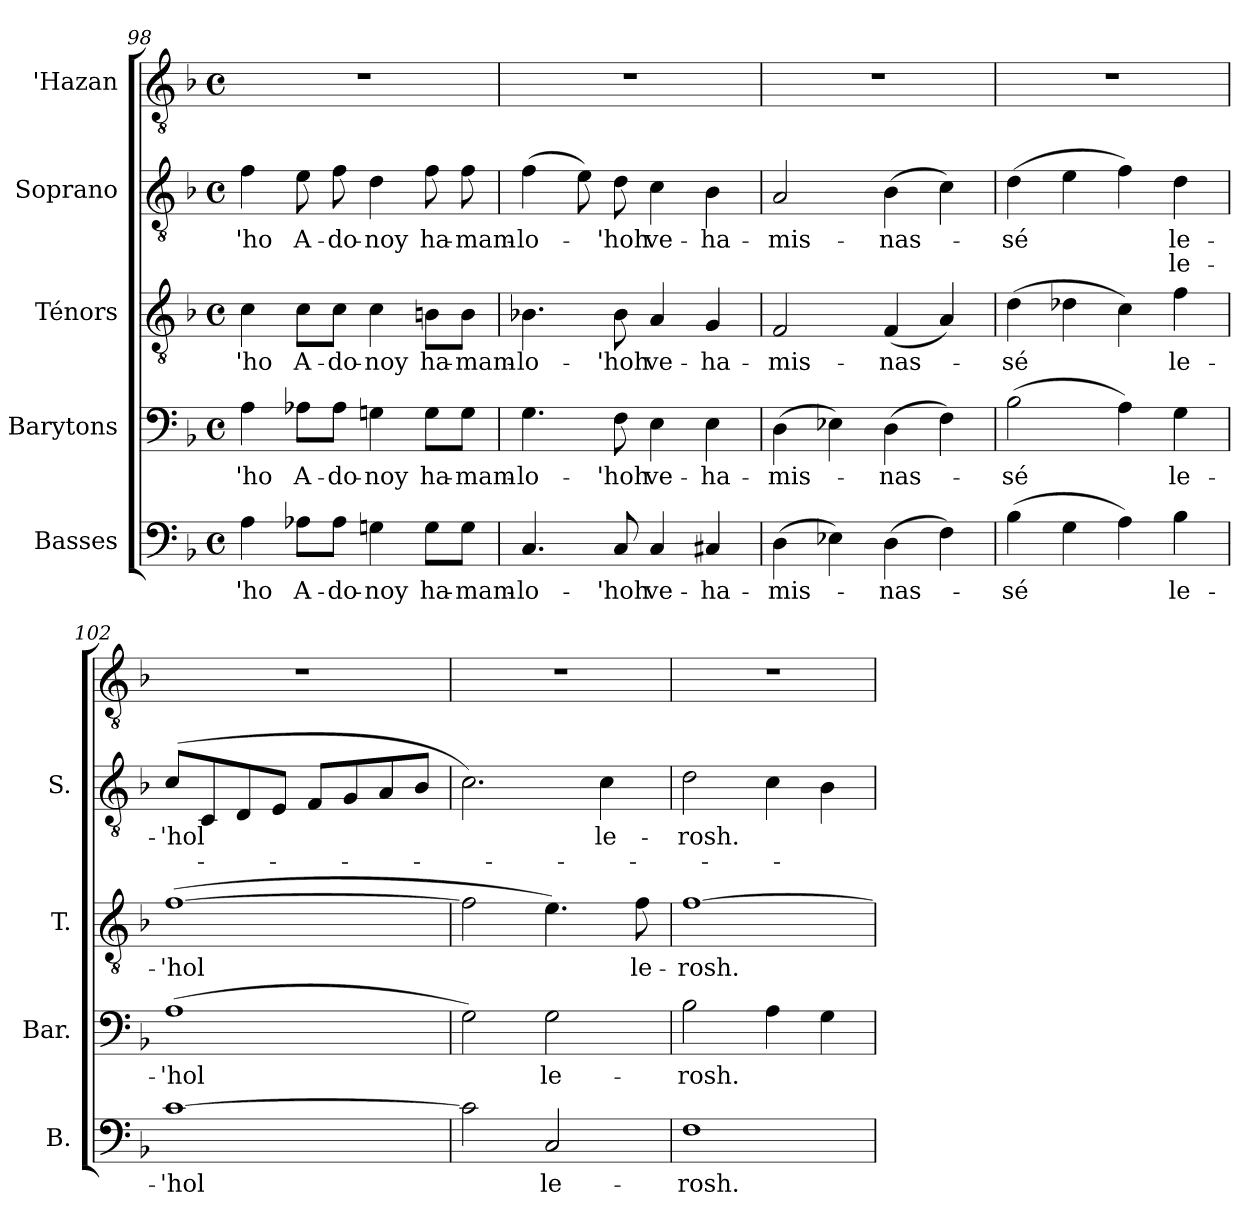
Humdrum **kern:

**kern	**text	**kern	**text	**kern	**text	**kern	**text	**text	**kern
*part5	*part5	*part4	*part4	*part3	*part3	*part2	*part2	*part2	*part1
*staff5	*staff5	*staff4	*staff4	*staff3	*staff3	*staff2	*staff2	*staff2	*staff1
*I"Basses	*	*I"Barytons	*	*I"Ténors	*	*I"Soprano	*	*	*I"'Hazan
*I'B.	*	*I'Bar.	*	*I'T.	*	*I'S.	*	*	*I''H.
*clefF4	*	*clefF4	*	*clefGv2	*	*clefGv2	*	*	*clefGv2
*	*	*	*	*ITrd7c12	*	*ITrd7c12	*	*	*ITrd7c12
*k[b-]	*	*k[b-]	*	*k[b-]	*	*k[b-]	*	*	*k[b-]
*F:	*	*F:	*	*F:	*	*F:	*	*	*F:
*M4/4	*	*M4/4	*	*M4/4	*	*M4/4	*	*	*M4/4
*met(c)	*	*met(c)	*	*met(c)	*	*met(c)	*	*	*met(c)
=98	=98	=98	=98	=98	=98	=98	=98	=98	=98
!	!LO:LY:b:color=#000000	!	!	!	!	!	!	!	!
!	!	!	!LO:LY:b:color=#000000	!	!	!	!	!	!
!	!	!	!	!	!LO:LY:b:color=#000000	!	!	!	!
!	!	!	!	!	!	!	!LO:LY:b:color=#000000	!	!
4Ai\	-'ho	4Ai\	-'ho	4Ci\	-'ho	4Fi\	-'ho	.	1r
!	!LO:LY:b:color=#000000	!	!	!	!	!	!	!	!
!	!	!	!LO:LY:b:color=#000000	!	!	!	!	!	!
!	!	!	!	!	!LO:LY:b:color=#000000	!	!	!	!
!	!	!	!	!	!	!	!LO:LY:b:color=#000000	!	!
8A-Xi\L	A-	8A-Xi\L	A-	8Ci\L	A-	8Ei\	A-	.	.
!	!LO:LY:b:color=#000000	!	!	!	!	!	!	!	!
!	!	!	!LO:LY:b:color=#000000	!	!	!	!	!	!
!	!	!	!	!	!LO:LY:b:color=#000000	!	!	!	!
!	!	!	!	!	!	!	!LO:LY:b:color=#000000	!	!
8A-i\J	-do-	8A-i\J	-do-	8Ci\J	-do-	8Fi\	-do-	.	.
!	!LO:LY:b:color=#000000	!	!	!	!	!	!	!	!
!	!	!	!LO:LY:b:color=#000000	!	!	!	!	!	!
!	!	!	!	!	!LO:LY:b:color=#000000	!	!	!	!
!	!	!	!	!	!	!	!LO:LY:b:color=#000000	!	!
4Gni\	-noy	4Gni\	-noy	4Ci\	-noy	4Di\	-noy	.	.
!	!LO:LY:b:color=#000000	!	!	!	!	!	!	!	!
!	!	!	!LO:LY:b:color=#000000	!	!	!	!	!	!
!	!	!	!	!	!LO:LY:b:color=#000000	!	!	!	!
!	!	!	!	!	!	!	!LO:LY:b:color=#000000	!	!
8Gi\L	ha-	8Gi\L	ha-	8BBni\L	ha-	8Fi\	ha-	.	.
!	!LO:LY:b:color=#000000	!	!	!	!	!	!	!	!
!	!	!	!LO:LY:b:color=#000000	!	!	!	!	!	!
!	!	!	!	!	!LO:LY:b:color=#000000	!	!	!	!
!	!	!	!	!	!	!	!LO:LY:b:color=#000000	!	!
8Gi\J	-mam-	8Gi\J	-mam-	8BBi\J	-mam-	8Fi\	-mam-	.	.
=99	=99	=99	=99	=99	=99	=99	=99	=99	=99
!	!LO:LY:b:color=#000000	!	!	!	!	!	!	!	!
!	!	!	!LO:LY:b:color=#000000	!	!	!	!	!	!
!	!	!	!	!	!LO:LY:b:color=#000000	!	!	!	!
!	!	!	!	!	!	!	!LO:LY:b:color=#000000	!	!
4.Ci/	-lo-	4.Gi\	-lo-	4.BB-Xi\	-lo-	(4Fi\	-lo-	.	1r
.	.	.	.	.	.	8Ei\)	.	.	.
!	!LO:LY:b:color=#000000	!	!	!	!	!	!	!	!
!	!	!	!LO:LY:b:color=#000000	!	!	!	!	!	!
!	!	!	!	!	!LO:LY:b:color=#000000	!	!	!	!
!	!	!	!	!	!	!	!LO:LY:b:color=#000000	!	!
8Ci/	-'hoh	8Fi\	-'hoh	8BB-i\	-'hoh	8Di\	-'hoh	.	.
!	!LO:LY:b:color=#000000	!	!	!	!	!	!	!	!
!	!	!	!LO:LY:b:color=#000000	!	!	!	!	!	!
!	!	!	!	!	!LO:LY:b:color=#000000	!	!	!	!
!	!	!	!	!	!	!	!LO:LY:b:color=#000000	!	!
4Ci/	ve-	4Ei\	ve-	4AAi/	ve-	4Ci\	ve-	.	.
!	!LO:LY:b:color=#000000	!	!	!	!	!	!	!	!
!	!	!	!LO:LY:b:color=#000000	!	!	!	!	!	!
!	!	!	!	!	!LO:LY:b:color=#000000	!	!	!	!
!	!	!	!	!	!	!	!LO:LY:b:color=#000000	!	!
4C#Xi/	-ha-	4Ei\	-ha-	4GGi/	-ha-	4BB-i\	-ha-	.	.
=100	=100	=100	=100	=100	=100	=100	=100	=100	=100
!	!LO:LY:b:color=#000000	!	!	!	!	!	!	!	!
!	!	!	!LO:LY:b:color=#000000	!	!	!	!	!	!
!	!	!	!	!	!LO:LY:b:color=#000000	!	!	!	!
!	!	!	!	!	!	!	!LO:LY:b:color=#000000	!	!
(4Di\	-mis-	(4Di\	-mis-	2FFi/	-mis-	2AAi/	-mis-	.	1r
4E-Xi\)	.	4E-Xi\)	.	.	.	.	.	.	.
!	!LO:LY:b:color=#000000	!	!	!	!	!	!	!	!
!	!	!	!LO:LY:b:color=#000000	!	!	!	!	!	!
!	!	!	!	!	!LO:LY:b:color=#000000	!	!	!	!
!	!	!	!	!	!	!	!LO:LY:b:color=#000000	!	!
(4Di\	-nas-	(4Di\	-nas-	(4FFi/	-nas-	(4BB-i\	-nas-	.	.
4Fi\)	.	4Fi\)	.	4AAi/)	.	4Ci\)	.	.	.
!!LO:LB:g=z
=101	=101	=101	=101	=101	=101	=101	=101	=101	=101
!	!LO:LY:b:color=#000000	!	!	!	!	!	!	!	!
!	!	!	!LO:LY:b:color=#000000	!	!	!	!	!	!
!	!	!	!	!	!LO:LY:b:color=#000000	!	!	!	!
!	!	!	!	!	!	!	!LO:LY:b:color=#000000	!	!
(4B-i\	-sé	(2B-i\	-sé	(4Di\	-sé	(4Di\	-sé	.	1r
4Gi\	.	.	.	4D-Xi\	.	4Ei\	.	.	.
4Ai\)	.	4Ai\)	.	4Ci\)	.	4Fi\)	.	.	.
!	!LO:LY:b:color=#000000	!	!	!	!	!	!	!	!
!	!	!	!LO:LY:b:color=#000000	!	!	!	!	!	!
!	!	!	!	!	!LO:LY:b:color=#000000	!	!	!	!
!	!	!	!	!	!	!	!LO:LY:b:color=#000000	!LO:LY:b:color=#000000	!
4B-i\	le-	4Gi\	le-	4Fi\	le-	4Di\	le-	-le-	.
=102	=102	=102	=102	=102	=102	=102	=102	=102	=102
!	!LO:LY:b:color=#000000	!	!	!	!	!	!	!	!
!	!	!	!LO:LY:b:color=#000000	!	!	!	!	!	!
!	!	!	!	!	!LO:LY:b:color=#000000	!	!	!	!
!	!	!	!	!	!	!	!LO:LY:b:color=#000000	!	!
[>1ci	-'hol	(1Ai	-'hol	([>1Fi	-'hol	(8Ci/L	-'hol	.	1r
.	.	.	.	.	.	8CCi/	.	.	.
.	.	.	.	.	.	8DDi/	.	.	.
.	.	.	.	.	.	8EEi/J	.	.	.
.	.	.	.	.	.	8FFi/L	.	.	.
.	.	.	.	.	.	8GGi/	.	.	.
.	.	.	.	.	.	8AAi/	.	.	.
.	.	.	.	.	.	8BB-i/J	.	.	.
=103	=103	=103	=103	=103	=103	=103	=103	=103	=103
2ci\]	.	2Gi\)	.	2Fi\]	.	2.Ci\)	.	.	1r
!	!LO:LY:b:color=#000000	!	!	!	!	!	!	!	!
!	!	!	!LO:LY:b:color=#000000	!	!	!	!	!	!
2Ci/	le-	2Gi\	le-	4.Ei\)	.	.	.	.	.
!	!	!	!	!	!	!	!LO:LY:b:color=#000000	!	!
.	.	.	.	.	.	4Ci\	le-	.	.
!	!	!	!	!	!LO:LY:b:color=#000000	!	!	!	!
.	.	.	.	8Fi\	le-	.	.	.	.
=104	=104	=104	=104	=104	=104	=104	=104	=104	=104
!	!LO:LY:b:color=#000000	!	!	!	!	!	!	!	!
!	!	!	!LO:LY:b:color=#000000	!	!	!	!	!	!
!	!	!	!	!	!LO:LY:b:color=#000000	!	!	!	!
!	!	!	!	!	!	!	!LO:LY:b:color=#000000	!	!
1Fi	-rosh.	2B-i\	-rosh.	[>1Fi	-rosh.	2Di\	-rosh.	.	1r
.	.	4Ai\	.	.	.	4Ci\	.	.	.
.	.	4Gi\	.	.	.	4BB-i\	.	.	.
=	=	=	=	=	=	=	=	=	=
*-	*-	*-	*-	*-	*-	*-	*-	*-	*-
